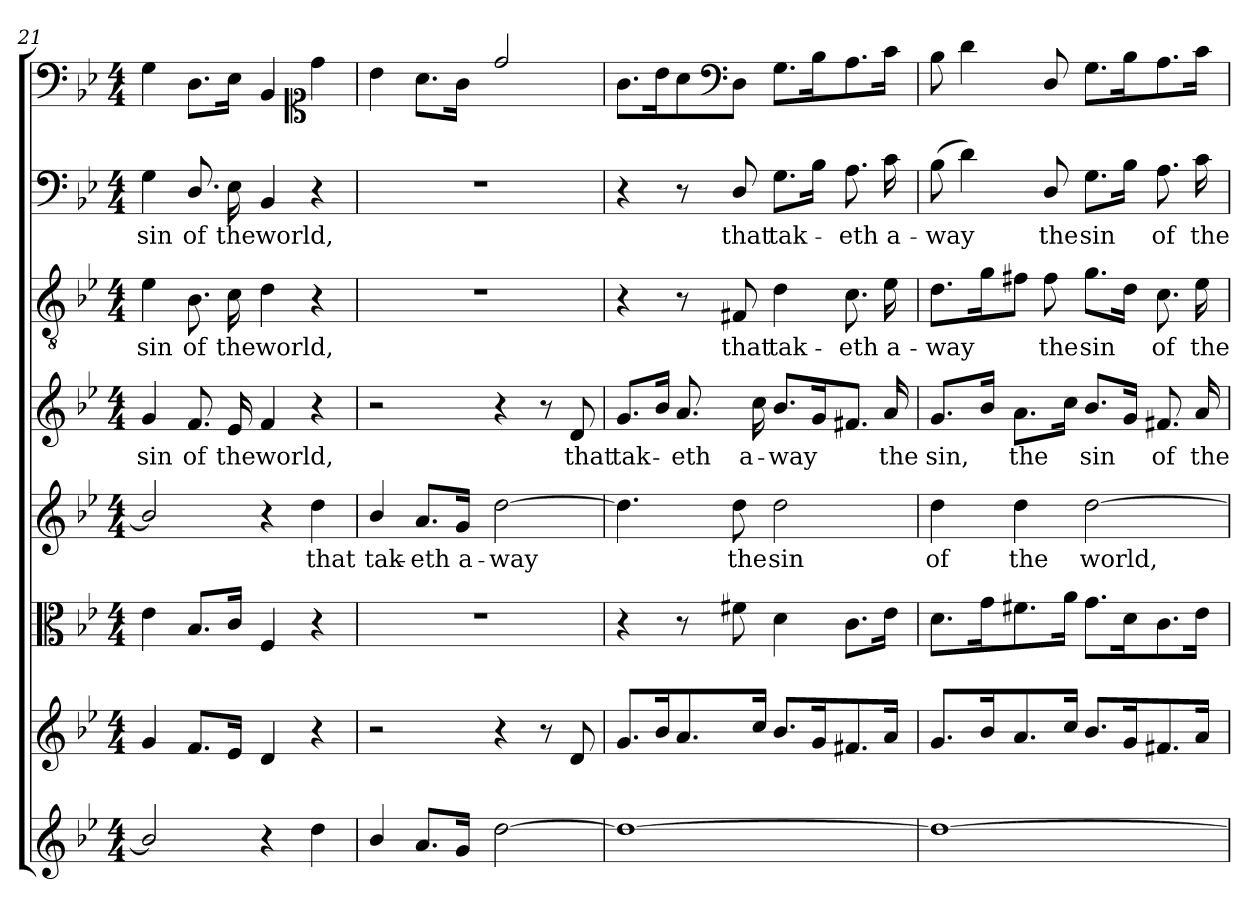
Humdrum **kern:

**kern	**kern	**kern	**kern	**text	**kern	**text	**kern	**text	**kern	**text	**kern
*part8	*part7	*part6	*part5	*part5	*part4	*part4	*part3	*part3	*part2	*part2	*part1
*staff8	*staff7	*staff6	*staff5	*staff5	*staff4	*staff4	*staff3	*staff3	*staff2	*staff2	*staff1
*clefG2	*clefG2	*clefC3	*clefG2	*	*clefG2	*	*clefGv2	*	*clefF4	*	*clefF4
*k[b-e-]	*k[b-e-]	*k[b-e-]	*k[b-e-]	*	*k[b-e-]	*	*k[b-e-]	*	*k[b-e-]	*	*k[b-e-]
*g:	*g:	*g:	*g:	*	*g:	*	*g:	*	*g:	*	*g:
*M4/4	*M4/4	*M4/4	*M4/4	*	*M4/4	*	*M4/4	*	*M4/4	*	*M4/4
=21	=21	=21	=21	=21	=21	=21	=21	=21	=21	=21	=21
2b-/]	4g/	4e-\	2b-/]	.	4g/	sin	4e-\	sin	4G\	sin	4G\
.	8.f/L	8.B-/L	.	.	8.f/	of	8.B-\	of	8.D/	of	8.D\L
.	16e-/Jk	16c/Jk	.	.	16e-/	the	16c\	the	16E-\	the	16E-\Jk
4r	4d/	4F/	4r	.	4f/	world,	4d\	world,	4BB-/	world,	4BB-/
*	*	*	*	*	*	*	*	*	*	*	*clefC1
4dd\	4r	4r	4dd\	that	4r	.	4r	.	4r	.	4dd\
=22	=22	=22	=22	=22	=22	=22	=22	=22	=22	=22	=22
4b-/	2r	1r	4b-/	tak-	2r	.	1r	.	1r	.	4b-\
8.a/L	.	.	8.a/L	-eth	.	.	.	.	.	.	8.a\L
16g/Jk	.	.	16g/Jk	a-	.	.	.	.	.	.	16g\Jk
[2dd\	4r	.	[2dd\	-way	4r	.	.	.	.	.	2dd/
.	8r	.	.	.	8r	.	.	.	.	.	.
.	8d/	.	.	.	8d/	that	.	.	.	.	.
=23	=23	=23	=23	=23	=23	=23	=23	=23	=23	=23	=23
1dd\_	8.g/L	4r	4.dd\]	.	8.g/L	tak-	4r	.	4r	.	8.g\L
.	16b-/K	.	.	.	16b-/Jk	.	.	.	.	.	16b-\K
.	8.a/	8r	.	.	8.a/	-eth	8r	.	8r	.	8a\
*	*	*	*	*	*	*	*	*	*	*	*clefF4
.	.	8f#X\	8dd\	the	.	.	8F#X/	that	8D/	that	8D\J
.	16cc/Jk	.	.	.	16cc\	a-	.	.	.	.	.
.	8.b-/L	4d\	2dd\	sin	8.b-/L	-way	4d\	tak-	8.G\L	tak-	8.G\L
.	16g/K	.	.	.	16g/K	.	.	.	16B-\Jk	.	16B-\K
.	8.f#X/	8.c\L	.	.	8.f#X/J	.	8.c\	-eth	8.A\	-eth	8.A\
.	16a/Jk	16e-\Jk	.	.	16a/	the	16e-\	a-	16c\	a-	16c\Jk
=24	=24	=24	=24	=24	=24	=24	=24	=24	=24	=24	=24
1dd\_	8.g/L	8.d\L	4dd\	of	8.g/L	sin,	8.d\L	-way	(8B-\	-way	8B-\
.	.	.	.	.	.	.	.	.	4d\)	.	4d\
.	16b-/K	16g\K	.	.	16b-/Jk	.	16g\K	.	.	.	.
.	8.a/	8.f#X\	4dd\	the	8.a\L	the	8f#X\J	.	.	.	.
.	.	.	.	.	.	.	8f#\	the	8D/	the	8D/
.	16cc/Jk	16a\Jk	.	.	16cc\Jk	.	.	.	.	.	.
.	8.b-/L	8.g\L	[2dd\	world,	8.b-/L	sin	8.g\L	sin	8.G\L	sin	8.G\L
.	16g/K	16d\K	.	.	16g/Jk	.	16d\Jk	.	16B-\Jk	.	16B-\K
.	8.f#X/	8.c\	.	.	8.f#X/	of	8.c\	of	8.A\	of	8.A\
.	16a/Jk	16e-\Jk	.	.	16a/	the	16e-\	the	16c\	the	16c\Jk
=	=	=	=	=	=	=	=	=	=	=	=
*-	*-	*-	*-	*-	*-	*-	*-	*-	*-	*-	*-
